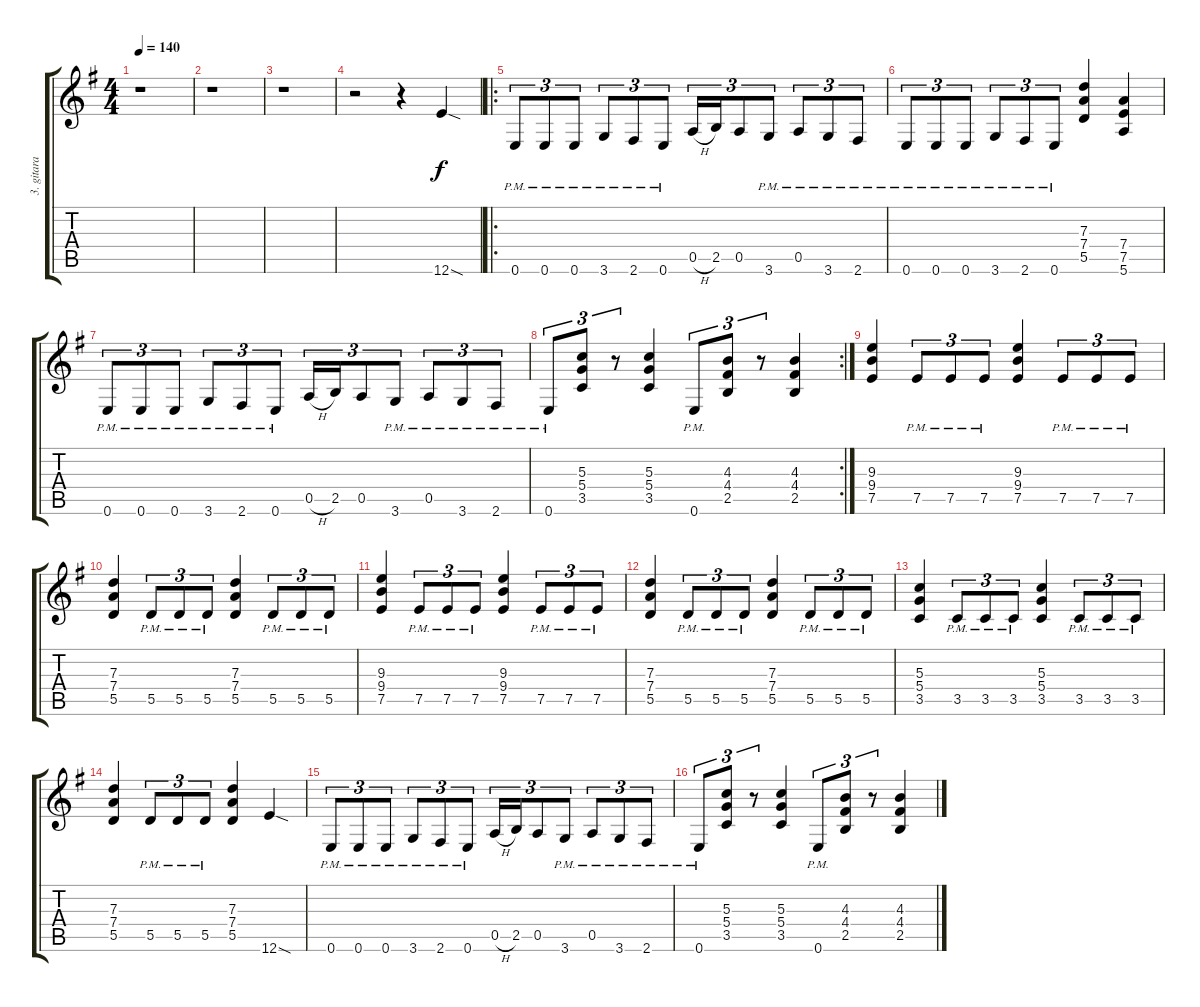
\track ("3. gitara" "3. gitara") {instrument distortionguitar}
\staff {score tabs}
\tuning (E4 B3 G3 D3 A2 E2) {hide}
\ts (4 4)
\tempo 140
\clef g2
\ks g
r.1{dy f instrument distortionguitar} |
r.1 |
r.1 |
r.2 r.4 12.6{sod}.4 |
\ro
0.6{pm}.8{tu (3 2)} 0.6{pm}.8{tu (3 2)} 0.6{pm}.8{tu (3 2)} 3.6{pm}.8{tu (3 2)} 2.6{pm}.8{tu (3 2)} 0.6{pm}.8{tu (3 2)} 0.5{h}.16{tu (3 2)} 2.5.16{tu (3 2)} 0.5.8{tu (3 2)} 3.6{pm}.8{tu (3 2)} 0.5{pm}.8{tu (3 2)} 3.6{pm}.8{tu (3 2)} 2.6{pm}.8{tu (3 2)} |
0.6{pm}.8{tu (3 2)} 0.6{pm}.8{tu (3 2)} 0.6{pm}.8{tu (3 2)} 3.6{pm}.8{tu (3 2)} 2.6{pm}.8{tu (3 2)} 0.6{pm}.8{tu (3 2)} (7.3 7.4 5.5).4 (7.4 7.5 5.6).4 |
0.6{pm}.8{tu (3 2)} 0.6{pm}.8{tu (3 2)} 0.6{pm}.8{tu (3 2)} 3.6{pm}.8{tu (3 2)} 2.6{pm}.8{tu (3 2)} 0.6{pm}.8{tu (3 2)} 0.5{h}.16{tu (3 2)} 2.5.16{tu (3 2)} 0.5.8{tu (3 2)} 3.6{pm}.8{tu (3 2)} 0.5{pm}.8{tu (3 2)} 3.6{pm}.8{tu (3 2)} 2.6{pm}.8{tu (3 2)} |
\rc 2
0.6{pm}.8{tu (3 2)} (5.3 5.4 3.5).8{tu (3 2)} r.8{tu (3 2)} (5.3 5.4 3.5).4 0.6{pm}.8{tu (3 2)} (4.3 4.4 2.5).8{tu (3 2)} r.8{tu (3 2)} (4.3 4.4 2.5).4 |
(9.3 9.4 7.5).4 7.5{pm}.8{tu (3 2)} 7.5{pm}.8{tu (3 2)} 7.5{pm}.8{tu (3 2)} (9.3 9.4 7.5).4 7.5{pm}.8{tu (3 2)} 7.5{pm}.8{tu (3 2)} 7.5{pm}.8{tu (3 2)} |
(7.3 7.4 5.5).4 5.5{pm}.8{tu (3 2)} 5.5{pm}.8{tu (3 2)} 5.5{pm}.8{tu (3 2)} (7.3 7.4 5.5).4 5.5{pm}.8{tu (3 2)} 5.5{pm}.8{tu (3 2)} 5.5{pm}.8{tu (3 2)} |
(9.3 9.4 7.5).4 7.5{pm}.8{tu (3 2)} 7.5{pm}.8{tu (3 2)} 7.5{pm}.8{tu (3 2)} (9.3 9.4 7.5).4 7.5{pm}.8{tu (3 2)} 7.5{pm}.8{tu (3 2)} 7.5{pm}.8{tu (3 2)} |
(7.3 7.4 5.5).4 5.5{pm}.8{tu (3 2)} 5.5{pm}.8{tu (3 2)} 5.5{pm}.8{tu (3 2)} (7.3 7.4 5.5).4 5.5{pm}.8{tu (3 2)} 5.5{pm}.8{tu (3 2)} 5.5{pm}.8{tu (3 2)} |
(5.3 5.4 3.5).4 3.5{pm}.8{tu (3 2)} 3.5{pm}.8{tu (3 2)} 3.5{pm}.8{tu (3 2)} (5.3 5.4 3.5).4 3.5{pm}.8{tu (3 2)} 3.5{pm}.8{tu (3 2)} 3.5{pm}.8{tu (3 2)} |
(7.3 7.4 5.5).4 5.5{pm}.8{tu (3 2)} 5.5{pm}.8{tu (3 2)} 5.5{pm}.8{tu (3 2)} (7.3 7.4 5.5).4 12.6{sod}.4 |
0.6{pm}.8{tu (3 2)} 0.6{pm}.8{tu (3 2)} 0.6{pm}.8{tu (3 2)} 3.6{pm}.8{tu (3 2)} 2.6{pm}.8{tu (3 2)} 0.6{pm}.8{tu (3 2)} 0.5{h}.16{tu (3 2)} 2.5.16{tu (3 2)} 0.5.8{tu (3 2)} 3.6{pm}.8{tu (3 2)} 0.5{pm}.8{tu (3 2)} 3.6{pm}.8{tu (3 2)} 2.6{pm}.8{tu (3 2)} |
0.6{pm}.8{tu (3 2)} (5.3 5.4 3.5).8{tu (3 2)} r.8{tu (3 2)} (5.3 5.4 3.5).4 0.6{pm}.8{tu (3 2)} (4.3 4.4 2.5).8{tu (3 2)} r.8{tu (3 2)} (4.3 4.4 2.5).4
